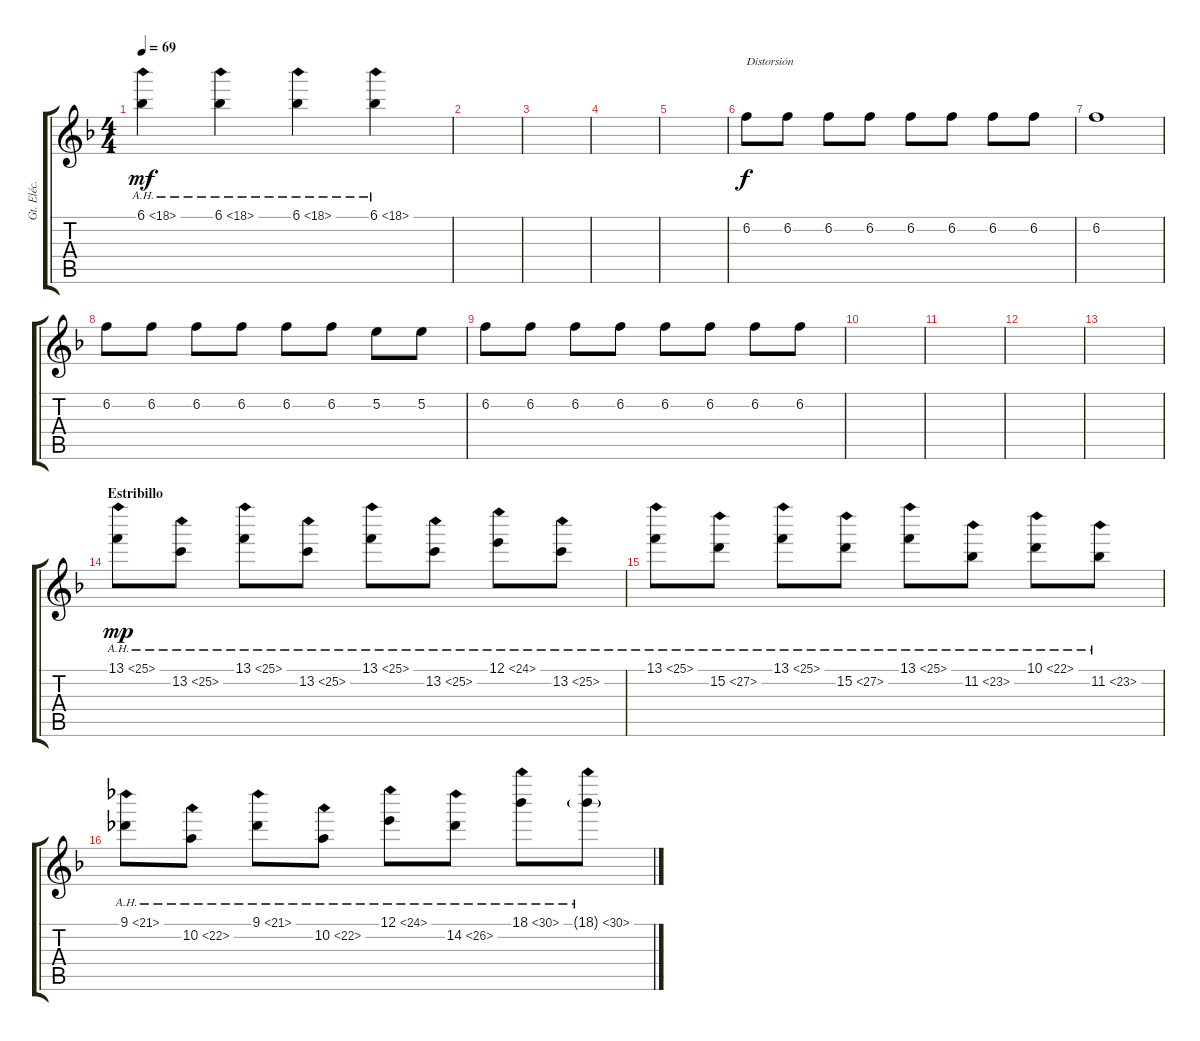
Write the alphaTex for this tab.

\track ("Gt. Eléc. Solista" "Gt. Eléc. ") {instrument electricguitarjazz}
\staff {score tabs}
\tuning (E4 B3 G3 D3 A2 E2) {hide}
\ts (4 4)
\tempo 69
\clef g2
\ks dminor
6.1{ah 12}.4{dy mf} 6.1{ah 12}.4 6.1{ah 12}.4 6.1{ah 12}.4 |
|
|
|
|
6.2.8{txt "Distorsión" dy f instrument distortionguitar} 6.2.8 6.2.8 6.2.8 6.2.8 6.2.8 6.2.8 6.2.8 |
6.2.1 |
6.2.8 6.2.8 6.2.8 6.2.8 6.2.8 6.2.8 5.2.8 5.2.8 |
6.2.8 6.2.8 6.2.8 6.2.8 6.2.8 6.2.8 6.2.8 6.2.8 |
|
|
|
|
\section ("" "Estribillo")
13.1{ah 12}.8{dy mp} 13.2{ah 12}.8 13.1{ah 12}.8 13.2{ah 12}.8 13.1{ah 12}.8 13.2{ah 12}.8 12.1{ah 12}.8 13.2{ah 12}.8 |
13.1{ah 12}.8 15.2{ah 12}.8 13.1{ah 12}.8 15.2{ah 12}.8 13.1{ah 12}.8 11.2{ah 12}.8 10.1{ah 12}.8 11.2{ah 12}.8 |
9.1{ah 12}.8 10.2{ah 12}.8 9.1{ah 12}.8 10.2{ah 12}.8 12.1{ah 12}.8 14.2{ah 12}.8 18.1{ah 12}.8 18.1{ah 12 g}.8
